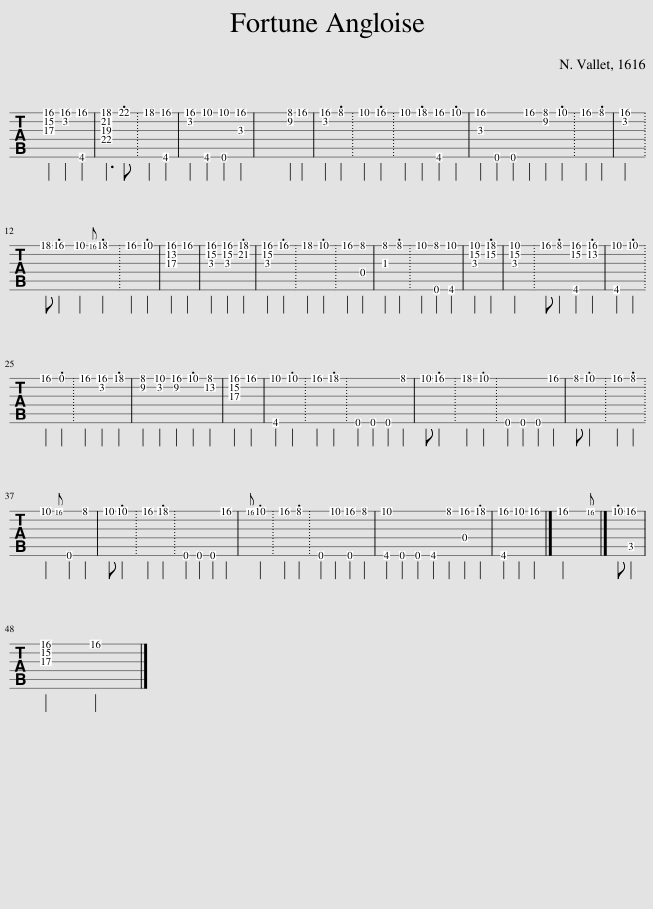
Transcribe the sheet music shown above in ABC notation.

X:1
L:1/8
M:2/2
I:linebreak $
K:Cmin
V:1 tab stafflines=6 strings="E2,A2,D3,G3,B3,E4 "
V:1
 [!3!c!2!d!1!a]2 [!2!D!1!a]2 [!6!A,,!1!a]2 | [!4!c!3!d!2!a!1!b]3 .!1!d' | !1!b2 [!6!A,,!1!a]2 | [!2!D!1!a]2 [!6!A,,!1!d]2 [!6!D,,!1!d]2 [!3!B,!1!a]2 | x8 [!2!A!1!c]2 !1!a2 | %5
 [!2!D!1!a]2 .!1!c2 | !1!d2 .!1!a2 | !1!d2 .!1!b2 [!6!A,,!1!a]2 .!1!d2 | [!3!B,!1!a]2 !6!C,,,2 !6!D,,,2 !1!a2 [!2!A!1!c]2 .!1!d2 | !1!a2 .!1!c2 | %10
 [!2!D!1!a]2 |$ !1!b .!1!a2 !1!d2{!1!a} .!1!b2 | !1!a2 .!1!d2 | [!2!c!3!c!1!a]2 !1!a2 | [!3!B,!2!d!1!a]2 [!3!B,!2!d!1!a]2 .[!2!a!1!b]2 | %15
 [!3!B,!2!d!1!a]2 .!1!a2 | !1!b2 .!1!d2 | !1!a2 [!4!D,!1!c]2 | [!3!A,!1!c]2 .!1!c2 | !1!d2 [!6!C,,!1!c]2 [!6!A,,!1!d]2 | %20
 [!3!B,!1!d!2!d]2 .[!2!d!1!b]2 | [!3!B,!1!d!2!d]2 | !1!a .!1!c2 [!6!A,,!2!d!1!a]2 .[!2!c!1!a]2 | [!6!A,,!1!d]2 .!1!d2 |$ !1!a2 .!1!b'2 | %25
 !1!a2 [!2!D!1!a]2 .!1!b2 | [!2!A!1!c]2 [!2!D!1!d]2 [!2!A!1!a]2 .!1!d2 [!1!c!2!c]2 | [!3!c!2!d!1!a]2 !1!a2 | [!6!A,,!1!d]2 .!1!d2 | !1!a2 .!1!b2 | %30
 !6!D,,,2 !6!D,,,2 !6!A,,,2 !1!c2 | !1!d .!1!a2 | !1!b2 .!1!d2 | !6!A,,,2 !6!C,,,2 !6!D,,2 !1!a2 | !1!c .!1!d2 | %35
 !1!a2 .!1!c2 |$ !1!d2{!1!a} !6!A,,,,2 !1!c2 | !1!d .!1!d2 | !1!a2 .!1!b2 | !6!D,,,,2 !6!D,,,,2 !6!C,,,,2 !1!a2 | %40
{!1!a} .!1!d2 | !1!a2 .!1!c2 | !6!D,,,,2 !1!d2 [!6!C,,!1!a]2 !1!c2 | [!6!A,,!1!d]2 !6!C,,,2 !6!D,,2 !6!A,,2 !1!c2 [!4!D,!1!a]2 .!1!b2 | [!6!A,,!1!a]2 !1!d2 !1!a2 |] %45
 !1!a2{!1!a} |] .!1!d [!5!C,!1!a]2 |$ [!3!c!2!d!1!a]2 !1!a2 |] %48
